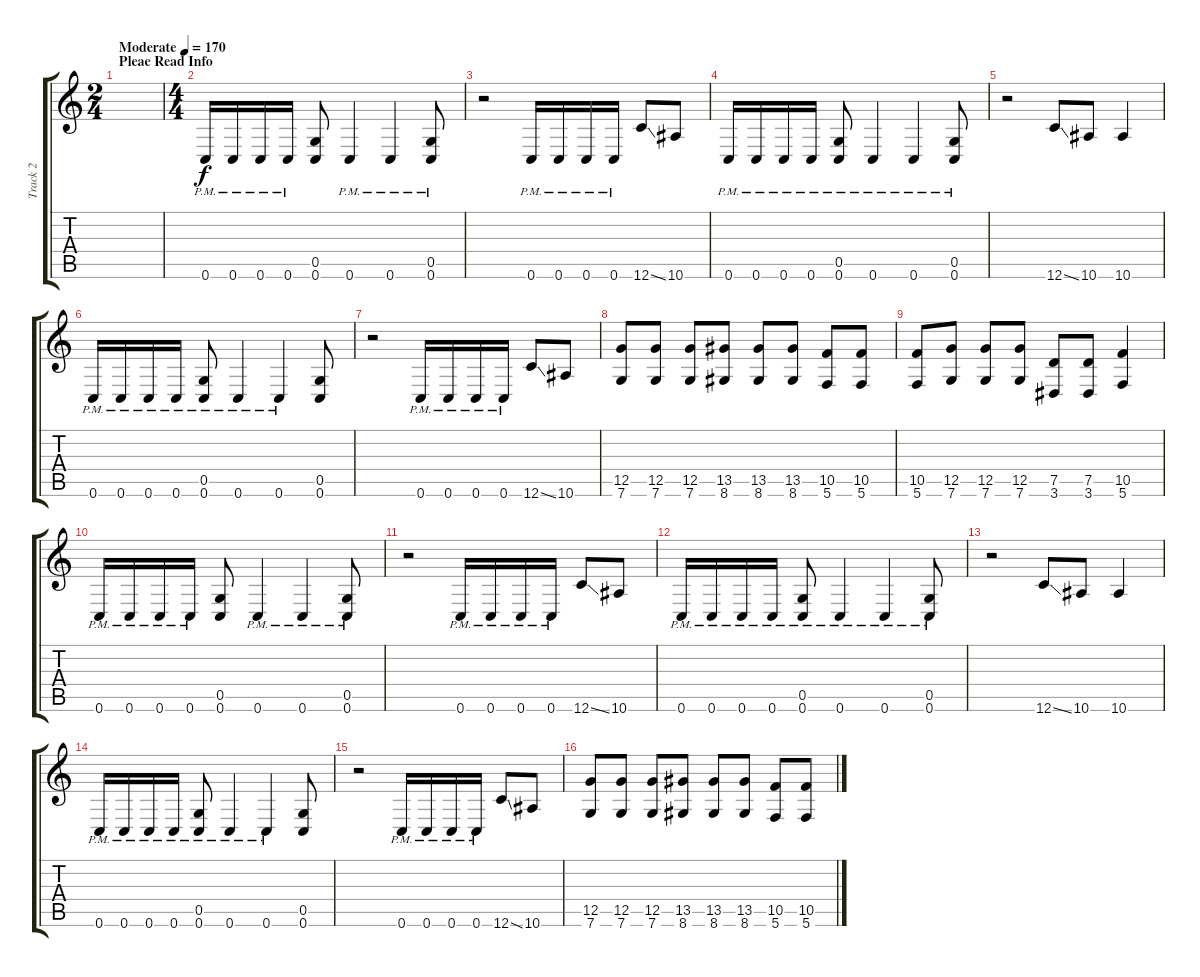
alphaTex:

\track ("Track 2" "Track 2") {instrument overdrivenguitar}
\staff {score tabs}
\tuning (D4 A3 F3 C3 G2 C2) {hide}
\ts (2 4)
\section ("" "Pleae Read Info")
\tempo (170 "Moderate")
\clef g2
\ks c
|
\ts (4 4)
0.6{pm}.16 0.6{pm}.16 0.6{pm}.16 0.6{pm}.16 (0.5 0.6).8 0.6{pm}.4 0.6{pm}.4 (0.5{pm} 0.6).8 |
r.2 0.6{pm}.16 0.6{pm}.16 0.6{pm}.16 0.6{pm}.16 12.6{ss}.8 10.6.8 |
0.6{pm}.16 0.6{pm}.16 0.6{pm}.16 0.6{pm}.16 (0.5{pm} 0.6).8 0.6{pm}.4 0.6{pm}.4 (0.5{pm} 0.6).8 |
r.2 12.6{ss}.8 10.6.8 10.6.4 |
0.6{pm}.16 0.6{pm}.16 0.6{pm}.16 0.6{pm}.16 (0.5{pm} 0.6).8 0.6{pm}.4 0.6{pm}.4 (0.5 0.6).8 |
r.2 0.6{pm}.16 0.6{pm}.16 0.6{pm}.16 0.6{pm}.16 12.6{ss}.8 10.6.8 |
(12.5 7.6).8 (12.5 7.6).8 (12.5 7.6).8 (13.5 8.6).8 (13.5 8.6).8 (13.5 8.6).8 (10.5 5.6).8 (10.5 5.6).8 |
(10.5 5.6).8 (12.5 7.6).8 (12.5 7.6).8 (12.5 7.6).8 (7.5 3.6).8 (7.5 3.6).8 (10.5 5.6).4 |
0.6{pm}.16 0.6{pm}.16 0.6{pm}.16 0.6{pm}.16 (0.5 0.6).8 0.6{pm}.4 0.6{pm}.4 (0.5{pm} 0.6).8 |
r.2 0.6{pm}.16 0.6{pm}.16 0.6{pm}.16 0.6{pm}.16 12.6{ss}.8 10.6.8 |
0.6{pm}.16 0.6{pm}.16 0.6{pm}.16 0.6{pm}.16 (0.5{pm} 0.6).8 0.6{pm}.4 0.6{pm}.4 (0.5{pm} 0.6).8 |
r.2 12.6{ss}.8 10.6.8 10.6.4 |
0.6{pm}.16 0.6{pm}.16 0.6{pm}.16 0.6{pm}.16 (0.5{pm} 0.6).8 0.6{pm}.4 0.6{pm}.4 (0.5 0.6).8 |
r.2 0.6{pm}.16 0.6{pm}.16 0.6{pm}.16 0.6{pm}.16 12.6{ss}.8 10.6.8 |
(12.5 7.6).8 (12.5 7.6).8 (12.5 7.6).8 (13.5 8.6).8 (13.5 8.6).8 (13.5 8.6).8 (10.5 5.6).8 (10.5 5.6).8
